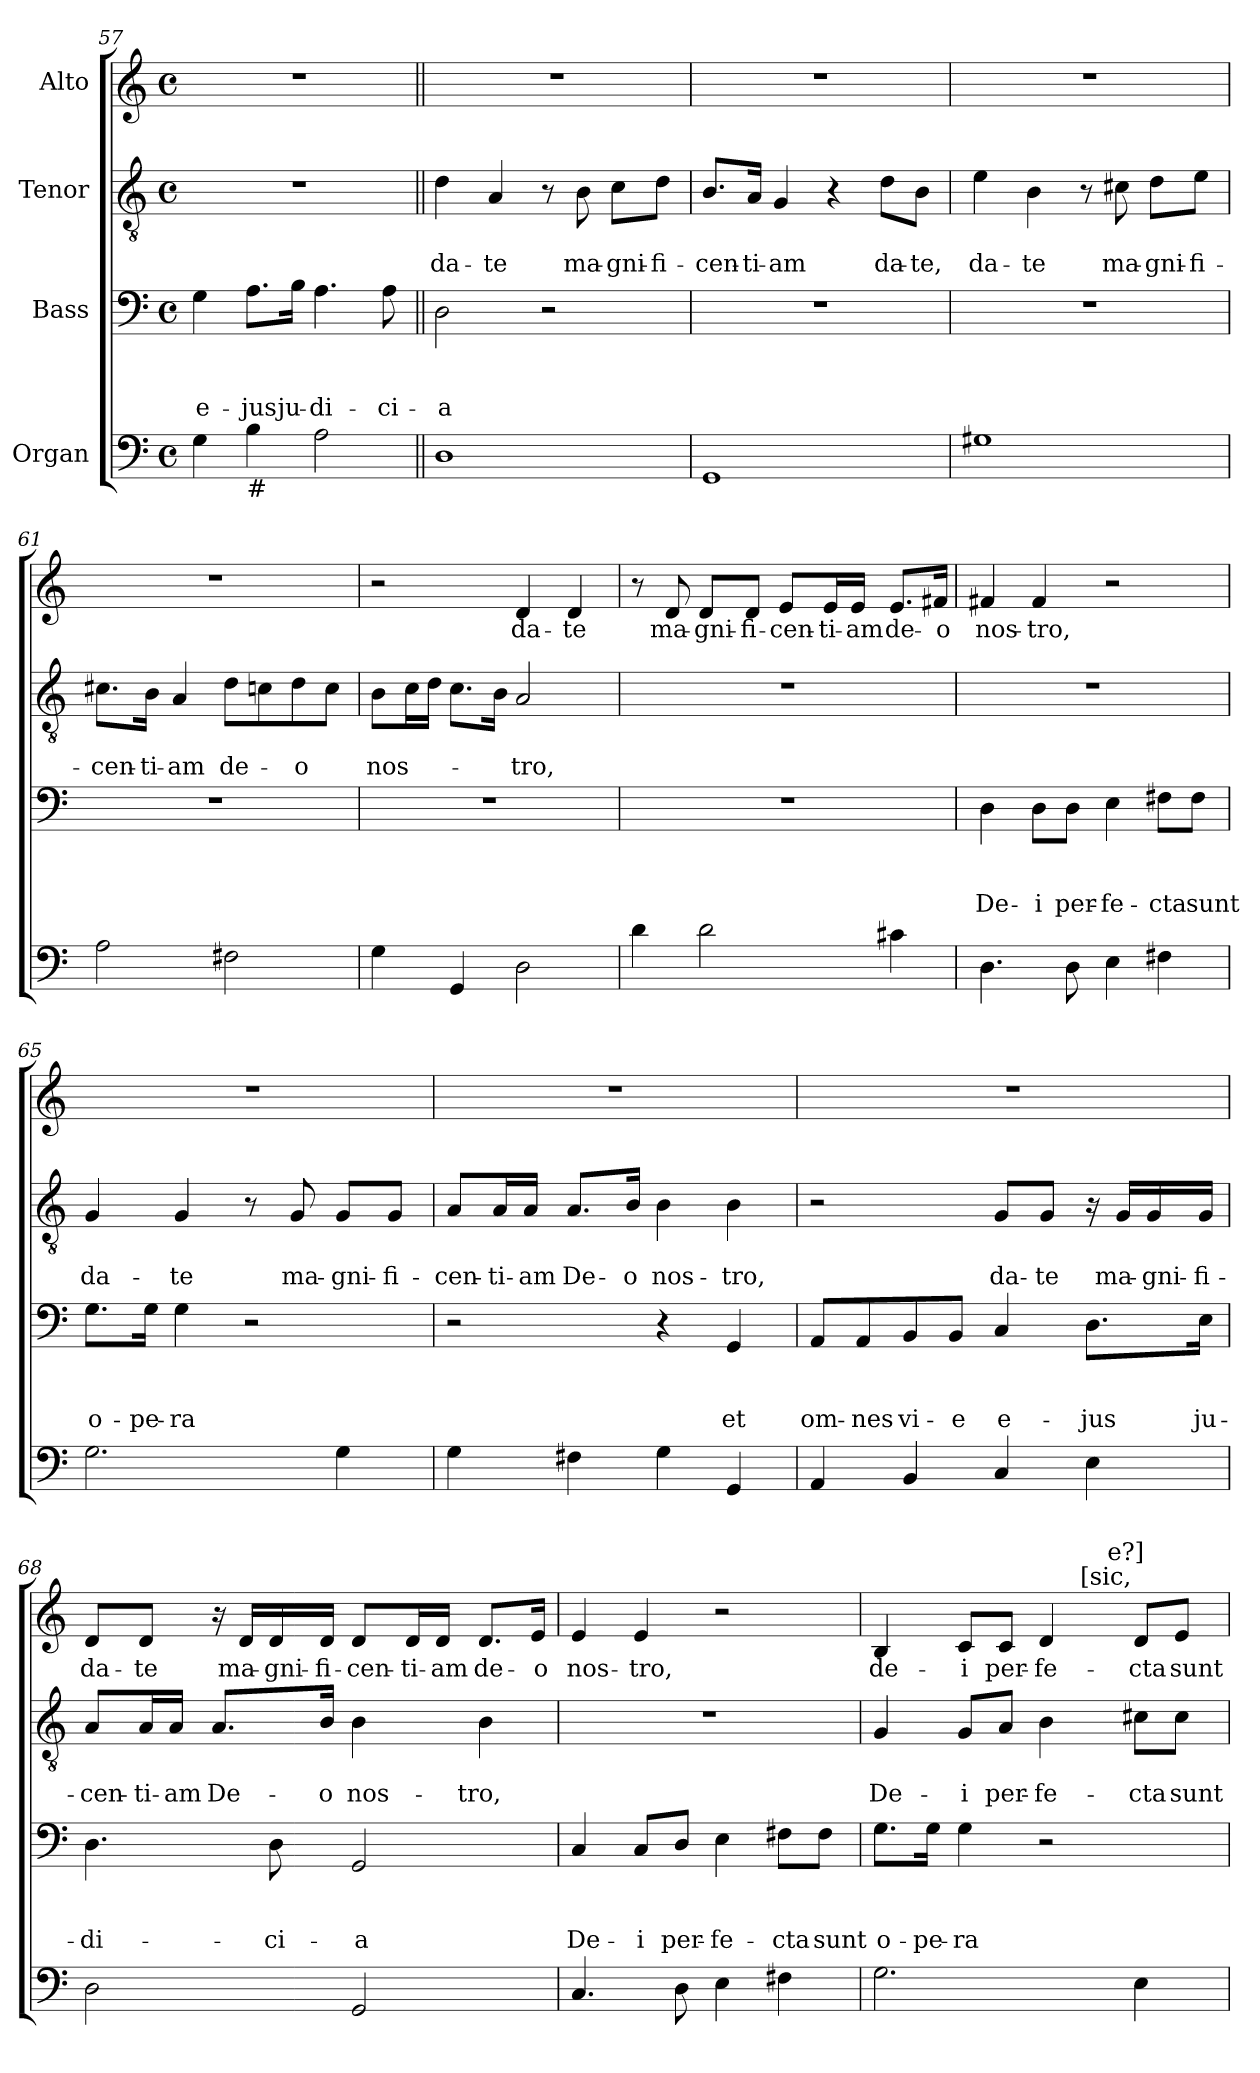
**kern	**kern	**text	**text	**text	**kern	**text	**text	**kern	**text
*part4	*part3	*part3	*part3	*part3	*part2	*part2	*part2	*part1	*part1
*staff4	*staff3	*staff3	*staff3	*staff3	*staff2	*staff2	*staff2	*staff1	*staff1
*I"Organ	*I"Bass	*	*	*	*I"Tenor	*	*	*I"Alto	*
!!LO:LB:g=z
*clefF4	*clefF4	*	*	*	*clefGv2	*	*	*clefG2	*
*k[]	*k[]	*	*	*	*k[]	*	*	*k[]	*
*C:	*C:	*	*	*	*C:	*	*	*C:	*
*M4/4	*M4/4	*	*	*	*M4/4	*	*	*M4/4	*
*met(c)	*met(c)	*	*	*	*met(c)	*	*	*met(c)	*
=57	=57	=57	=57	=57	=57	=57	=57	=57	=57
!	!	!	!	!LO:LY:b	!	!	!	!	!
4G\	4G\	.	.	e-	1r	.	.	1r	.
!LO:TX:b:t=#	!	!	!	!	!	!	!	!	!
!	!	!	!	!LO:LY:b	!	!	!	!	!
4B\	8.A\L	.	.	-jus	.	.	.	.	.
!	!	!	!	!LO:LY:b	!	!	!	!	!
.	16B\Jk	.	.	ju-	.	.	.	.	.
!	!	!	!	!LO:LY:b:rj	!	!	!	!	!
2A\	4.A\	.	.	-di-	.	.	.	.	.
!	!	!	!	!LO:LY:b	!	!	!	!	!
.	8A\	.	.	-ci-	.	.	.	.	.
=58||	=58||	=58||	=58||	=58||	=58||	=58||	=58||	=58||	=58||
!	!	!	!	!LO:LY:b	!	!	!LO:LY:b	!	!
1D	2D\	.	.	-a	4d\	.	da-	1r	.
!	!	!	!	!	!	!	!LO:LY:b	!	!
.	.	.	.	.	4A/	.	-te	.	.
.	2r	.	.	.	8r	.	.	.	.
!	!	!	!	!	!	!	!LO:LY:b	!	!
.	.	.	.	.	8B\	.	ma-	.	.
!	!	!	!	!	!	!	!LO:LY:b	!	!
.	.	.	.	.	8c\L	.	-gni-	.	.
!	!	!	!	!	!	!	!LO:LY:b:rj	!	!
.	.	.	.	.	8d\J	.	-fi-	.	.
=59	=59	=59	=59	=59	=59	=59	=59	=59	=59
!	!	!	!	!	!	!	!LO:LY:b	!	!
1GG	1r	.	.	.	8.B/L	.	-cen-	1r	.
!	!	!	!	!	!	!	!LO:LY:b	!	!
.	.	.	.	.	16A/Jk	.	-ti-	.	.
!	!	!	!	!	!	!	!LO:LY:b:rj	!	!
.	.	.	.	.	4G/	.	-am	.	.
.	.	.	.	.	4r	.	.	.	.
!	!	!	!	!	!	!	!LO:LY:b	!	!
.	.	.	.	.	8d\L	.	da-	.	.
!	!	!	!	!	!	!	!LO:LY:b	!	!
.	.	.	.	.	8B\J	.	-te,	.	.
=60	=60	=60	=60	=60	=60	=60	=60	=60	=60
!	!	!	!	!	!	!	!LO:LY:b	!	!
1G#X	1r	.	.	.	4e\	.	da-	1r	.
!	!	!	!	!	!	!	!LO:LY:b	!	!
.	.	.	.	.	4B\	.	-te	.	.
.	.	.	.	.	8r	.	.	.	.
!	!	!	!	!	!	!	!LO:LY:b	!	!
.	.	.	.	.	8c#X\	.	ma-	.	.
!	!	!	!	!	!	!	!LO:LY:b	!	!
.	.	.	.	.	8d\L	.	-gni-	.	.
!	!	!	!	!	!	!	!LO:LY:b:rj	!	!
.	.	.	.	.	8e\J	.	-fi-	.	.
=61	=61	=61	=61	=61	=61	=61	=61	=61	=61
!	!	!	!	!	!	!	!LO:LY:b	!	!
2A\	1r	.	.	.	8.c#X\L	.	-cen-	1r	.
!	!	!	!	!	!	!	!LO:LY:b	!	!
.	.	.	.	.	16B\Jk	.	-ti-	.	.
!	!	!	!	!	!	!	!LO:LY:b:rj	!	!
.	.	.	.	.	4A/	.	-am	.	.
!	!	!	!	!	!	!	!LO:LY:b	!	!
2F#X\	.	.	.	.	8d\L	.	de-	.	.
.	.	.	.	.	8cn\	.	.	.	.
!	!	!	!	!	!	!	!LO:LY:b	!	!
.	.	.	.	.	8d\	.	-o	.	.
.	.	.	.	.	8c\J	.	.	.	.
!!LO:LB:g=z
=62	=62	=62	=62	=62	=62	=62	=62	=62	=62
!	!	!	!	!	!	!	!LO:LY:b	!	!
4G\	1r	.	.	.	8B\L	.	nos-	2r	.
.	.	.	.	.	16c\L	.	.	.	.
.	.	.	.	.	16d\JJ	.	.	.	.
4GG/	.	.	.	.	8.c\L	.	.	.	.
.	.	.	.	.	16B\Jk	.	.	.	.
!	!	!	!	!	!	!	!LO:LY:b	!	!LO:LY:b
2D\	.	.	.	.	2A/	.	-tro,	4d/	da-
!	!	!	!	!	!	!	!	!	!LO:LY:b
.	.	.	.	.	.	.	.	4d/	-te
=63	=63	=63	=63	=63	=63	=63	=63	=63	=63
4d\	1r	.	.	.	1r	.	.	8r	.
!	!	!	!	!	!	!	!	!	!LO:LY:b
.	.	.	.	.	.	.	.	8d/	ma-
!	!	!	!	!	!	!	!	!	!LO:LY:b
2d\	.	.	.	.	.	.	.	8d/L	-gni-
!	!	!	!	!	!	!	!	!	!LO:LY:b
.	.	.	.	.	.	.	.	8d/J	-fi-
!	!	!	!	!	!	!	!	!	!LO:LY:b
.	.	.	.	.	.	.	.	8e/L	-cen-
!	!	!	!	!	!	!	!	!	!LO:LY:b:rj
.	.	.	.	.	.	.	.	16e/L	-ti-
!	!	!	!	!	!	!	!	!	!LO:LY:b:rj
.	.	.	.	.	.	.	.	16e/JJ	-am
!	!	!	!	!	!	!	!	!	!LO:LY:b
4c#X\	.	.	.	.	.	.	.	8.e/L	de-
!	!	!	!	!	!	!	!	!	!LO:LY:b
.	.	.	.	.	.	.	.	16f#X/Jk	-o
=64	=64	=64	=64	=64	=64	=64	=64	=64	=64
!	!	!	!	!LO:LY:b	!	!	!	!	!LO:LY:b
4.D\	4D\	.	.	De-	1r	.	.	4f#X/	nos-
!	!	!	!	!LO:LY:b	!	!	!	!	!LO:LY:b
.	8D\L	.	.	-i	.	.	.	4f#/	-tro,
!	!	!	!	!LO:LY:b	!	!	!	!	!
8D\	8D\J	.	.	per-	.	.	.	.	.
!	!	!	!	!LO:LY:b:rj	!	!	!	!	!
4E\	4E\	.	.	-fe-	.	.	.	2r	.
!	!	!	!	!LO:LY:b	!	!	!	!	!
4F#X\	8F#X\L	.	.	-cta	.	.	.	.	.
!	!	!	!	!LO:LY:b	!	!	!	!	!
.	8F#\J	.	.	sunt	.	.	.	.	.
=65	=65	=65	=65	=65	=65	=65	=65	=65	=65
!	!	!	!	!LO:LY:b	!	!	!LO:LY:b	!	!
2.G\	8.G\L	.	.	o-	4G/	.	da-	1r	.
!	!	!	!	!LO:LY:b	!	!	!	!	!
.	16G\Jk	.	.	-pe-	.	.	.	.	.
!	!	!	!	!LO:LY:b:rj	!	!	!LO:LY:b	!	!
.	4G\	.	.	-ra	4G/	.	-te	.	.
.	2r	.	.	.	8r	.	.	.	.
!	!	!	!	!	!	!	!LO:LY:b	!	!
.	.	.	.	.	8G/	.	ma-	.	.
!	!	!	!	!	!	!	!LO:LY:b	!	!
4G\	.	.	.	.	8G/L	.	-gni-	.	.
!	!	!	!	!	!	!	!LO:LY:b:rj	!	!
.	.	.	.	.	8G/J	.	-fi-	.	.
!!LO:PB:g=z
=66	=66	=66	=66	=66	=66	=66	=66	=66	=66
!	!	!	!	!	!	!	!LO:LY:b	!	!
4G\	2r	.	.	.	8A/L	.	-cen-	1r	.
!	!	!	!	!	!	!	!LO:LY:b	!	!
.	.	.	.	.	16A/L	.	-ti-	.	.
!	!	!	!	!	!	!	!LO:LY:b:rj	!	!
.	.	.	.	.	16A/JJ	.	-am	.	.
!	!	!	!	!	!	!	!LO:LY:b	!	!
4F#X\	.	.	.	.	8.A/L	.	De-	.	.
!	!	!	!	!	!	!	!LO:LY:b:rj	!	!
.	.	.	.	.	16B/Jk	.	-o	.	.
!	!	!	!	!	!	!	!LO:LY:b	!	!
4G\	4r	.	.	.	4B\	.	nos-	.	.
!	!	!	!	!LO:LY:b	!	!	!LO:LY:b:rj	!	!
4GG/	4GG/	.	.	et	4B\	.	-tro,	.	.
=67	=67	=67	=67	=67	=67	=67	=67	=67	=67
!	!	!	!	!LO:LY:b	!	!	!	!	!
4AA/	8AA/L	.	.	om-	2r	.	.	1r	.
!	!	!	!	!LO:LY:b:rj	!	!	!	!	!
.	8AA/	.	.	-nes	.	.	.	.	.
!	!	!	!	!LO:LY:b	!	!	!	!	!
4BB/	8BB/	.	.	vi-	.	.	.	.	.
!	!	!	!	!LO:LY:b:rj	!	!	!	!	!
.	8BB/J	.	.	-e	.	.	.	.	.
!	!	!	!	!LO:LY:b	!	!	!LO:LY:b	!	!
4C/	4C/	.	.	e-	8G/L	.	da-	.	.
!	!	!	!	!	!	!	!LO:LY:b:rj	!	!
.	.	.	.	.	8G/J	.	-te	.	.
!	!	!	!	!LO:LY:b	!	!	!	!	!
4E\	8.D\L	.	.	-jus	16rA	.	.	.	.
!	!	!	!	!	!	!	!LO:LY:b	!	!
.	.	.	.	.	16G/LL	.	ma-	.	.
!	!	!	!	!	!	!	!LO:LY:b	!	!
.	.	.	.	.	16G/	.	-gni-	.	.
!	!	!	!	!LO:LY:b	!	!	!LO:LY:b	!	!
.	16E\Jk	.	.	ju-	16G/JJ	.	-fi-	.	.
=68	=68	=68	=68	=68	=68	=68	=68	=68	=68
!	!	!	!	!LO:LY:b	!	!	!LO:LY:b	!	!LO:LY:b
2D\	4.D\	.	.	-di-	8A/L	.	-cen-	8d/L	da-
!	!	!	!	!	!	!	!LO:LY:b:rj	!	!LO:LY:b:rj
.	.	.	.	.	16A/L	.	-ti-	8d/J	-te
!	!	!	!	!	!	!	!LO:LY:b:rj	!	!
.	.	.	.	.	16A/JJ	.	-am	.	.
!	!	!	!	!	!	!	!LO:LY:b	!	!
.	.	.	.	.	8.A/L	.	De-	16ra	.
!	!	!	!	!	!	!	!	!	!LO:LY:b
.	.	.	.	.	.	.	.	16d/LL	ma-
!	!	!	!	!LO:LY:b	!	!	!	!	!LO:LY:b
.	8D\	.	.	-ci-	.	.	.	16d/	-gni-
!	!	!	!	!	!	!	!LO:LY:b	!	!LO:LY:b
.	.	.	.	.	16B/Jk	.	-o	16d/JJ	-fi-
!	!	!	!	!LO:LY:b	!	!	!LO:LY:b	!	!LO:LY:b
2GG/	2GG/	.	.	-a	4B\	.	nos-	8d/L	-cen-
!	!	!	!	!	!	!	!	!	!LO:LY:b:rj
.	.	.	.	.	.	.	.	16d/L	-ti-
!	!	!	!	!	!	!	!	!	!LO:LY:b:rj
.	.	.	.	.	.	.	.	16d/JJ	-am
!	!	!	!	!	!	!	!LO:LY:b	!	!LO:LY:b
.	.	.	.	.	4B\	.	-tro,	8.d/L	de-
!	!	!	!	!	!	!	!	!	!LO:LY:b:rj
.	.	.	.	.	.	.	.	16e/Jk	-o
=69	=69	=69	=69	=69	=69	=69	=69	=69	=69
!	!	!	!	!LO:LY:b	!	!	!	!	!LO:LY:b
4.C/	4C/	.	.	De-	1r	.	.	4e/	nos-
!	!	!	!	!LO:LY:b	!	!	!	!	!LO:LY:b:rj
.	8C/L	.	.	-i	.	.	.	4e/	-tro,
!	!	!	!	!LO:LY:b	!	!	!	!	!
8D\	8D/J	.	.	per-	.	.	.	.	.
!	!	!	!	!LO:LY:b	!	!	!	!	!
4E\	4E\	.	.	-fe-	.	.	.	2r	.
!	!	!	!	!LO:LY:b:rj	!	!	!	!	!
4F#X\	8F#X\L	.	.	-cta	.	.	.	.	.
!	!	!	!	!LO:LY:b	!	!	!	!	!
.	8F#\J	.	.	sunt	.	.	.	.	.
!!LO:LB:g=z
=70	=70	=70	=70	=70	=70	=70	=70	=70	=70
!	!	!	!	!LO:LY:b	!	!	!LO:LY:b	!	!LO:LY:b
*	*	*	*	*	*	*	*	*^	*
*	*	*	*	*	*	*	*	*	*^	*
2.G\	8.G\L	.	.	o-	4G/	.	De-	4B/	2ryy	2ryy	de-
!	!	!	!	!LO:LY:b	!	!	!	!	!	!	!
.	16G\Jk	.	.	-pe-	.	.	.	.	.	.	.
!	!	!	!	!LO:LY:b:rj	!	!	!LO:LY:b	!	!	!	!LO:LY:b
.	4G\	.	.	-ra	8G/L	.	-i	8c/L	.	.	-i
!	!	!	!	!	!	!	!LO:LY:b	!	!	!	!LO:LY:b
.	.	.	.	.	8A/J	.	per-	8c/J	.	.	per-
!	!	!	!	!	!	!	!LO:LY:b	!	!	!	!LO:LY:b
.	2r	.	.	.	4B\	.	-fe-	4d/	8ryy	8.ryy	-fe-
!	!	!	!	!	!	!	!	!	!LO:TX:a:t=[sic,	!	!
.	.	.	.	.	.	.	.	.	4.ryy	.	.
!	!	!	!	!	!	!	!	!	!	!LO:TX:a:t=e?]	!
.	.	.	.	.	.	.	.	.	.	4ryy	.
!	!	!	!	!	!	!	!LO:LY:b:rj	!	!	!	!LO:LY:b:rj
4E\	.	.	.	.	8c#X\L	.	-cta	8d/L	.	.	-cta
!	!	!	!	!	!	!	!LO:LY:b	!	!	!	!LO:LY:b
.	.	.	.	.	8c#\J	.	sunt	8e/J	.	.	sunt
.	.	.	.	.	.	.	.	.	.	16ryy	.
*	*	*	*	*	*	*	*	*v	*v	*v	*
=	=	=	=	=	=	=	=	=	=
*-	*-	*-	*-	*-	*-	*-	*-	*-	*-
